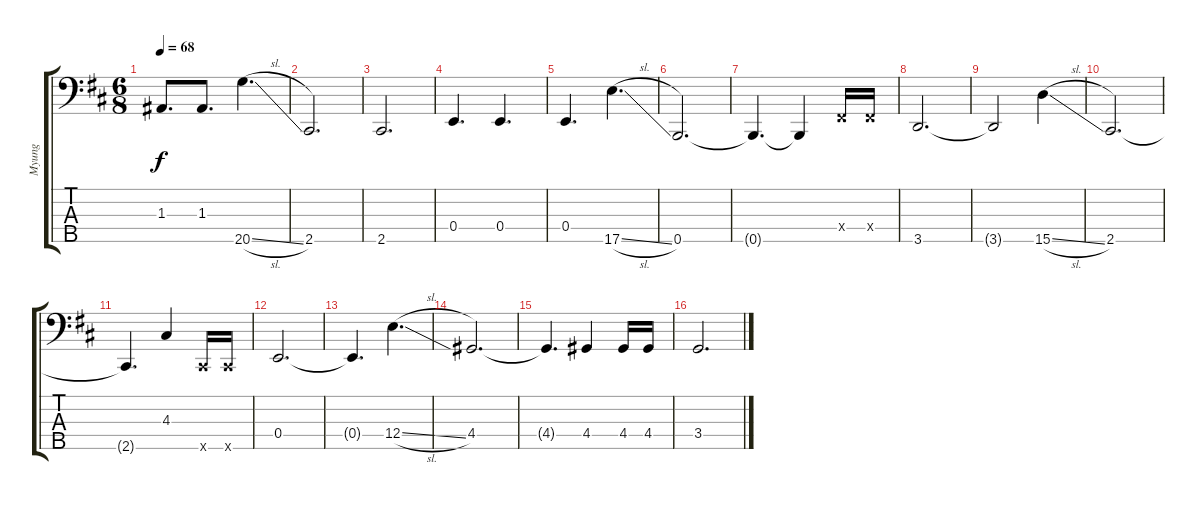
\track ("Myung" "Myung") {instrument electricbassfinger}
\staff {score tabs}
\tuning (G2 D2 A1 E1 B0) {hide}
\ts (6 8)
\tempo 68
\clef f4
\ks d
1.3.8{d dy f} 1.3.8{d} 20.5{sl}.4{d} |
2.5.2{d} |
2.5.2{d} |
0.4.4{d} 0.4.4{d} |
0.4.4{d} 17.5{sl}.4{d} |
0.5.2{d} |
0.5{t}.4{d} 0.5{t}.4 2.4{x}.16 2.4{x}.16 |
3.5.2{d} |
3.5{t}.2 15.5{sl}.4 |
2.5.2{d} |
2.5{t}.4{d} 4.3.4 2.5{x}.16 2.5{x}.16 |
0.4.2{d} |
0.4{t}.4{d} 12.4{sl}.4{d} |
4.4.2{d} |
4.4{t}.4{d} 4.4.4 4.4.16 4.4.16 |
3.4.2{d}
